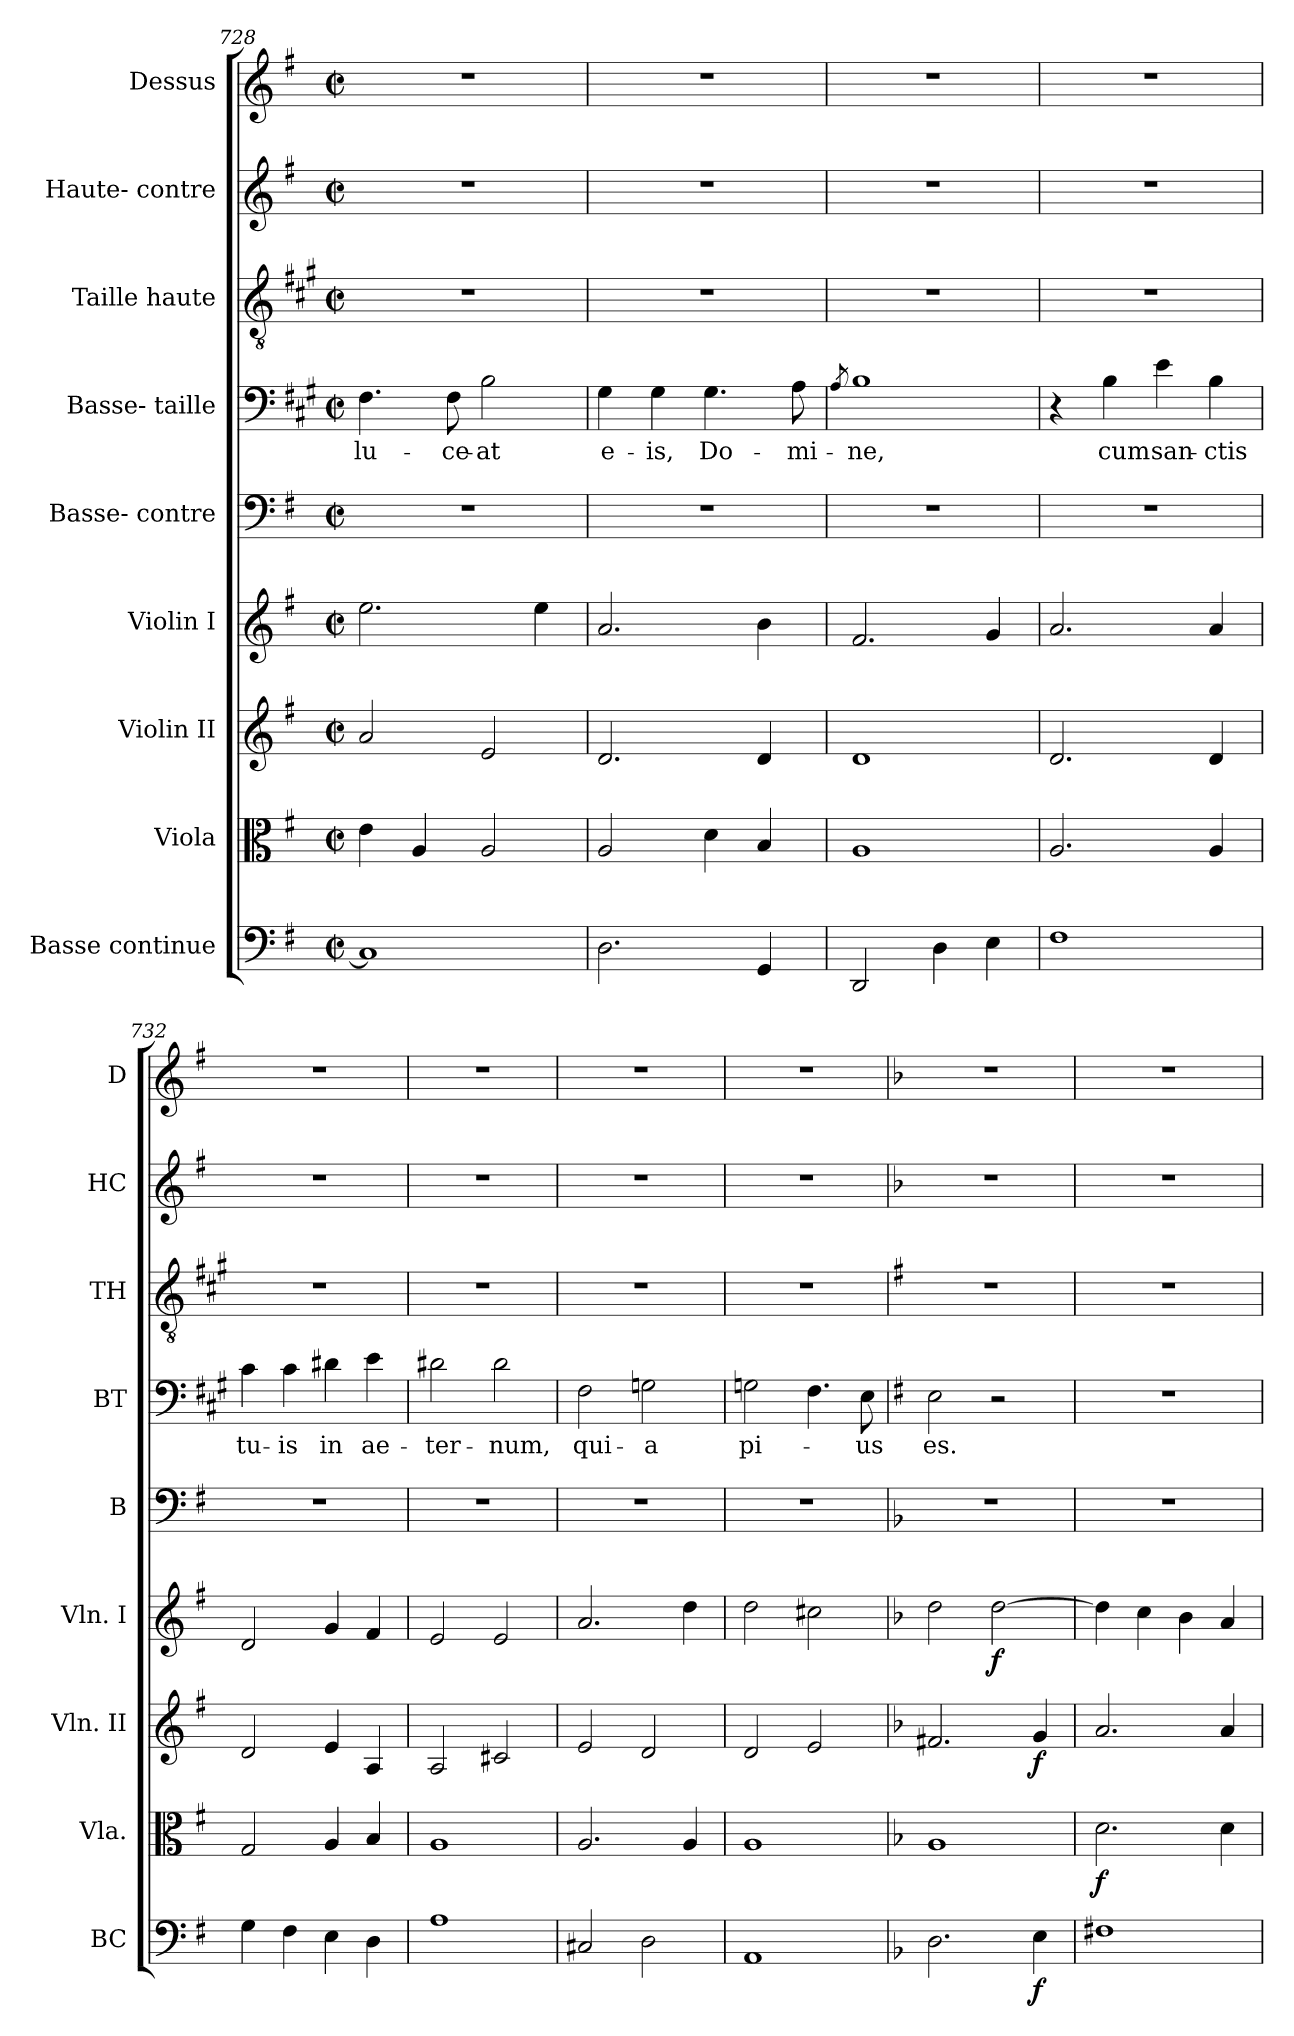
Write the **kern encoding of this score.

**kern	**dynam	**kern	**dynam	**kern	**dynam	**kern	**dynam	**kern	**kern	**text	**kern	**kern	**kern
*part9	*part9	*part8	*part8	*part7	*part7	*part6	*part6	*part5	*part4	*part4	*part3	*part2	*part1
*staff9	*staff9	*staff8	*staff8	*staff7	*staff7	*staff6	*staff6	*staff5	*staff4	*staff4	*staff3	*staff2	*staff1
*I"Basse  continue	*	*I"Viola	*	*I"Violin II	*	*I"Violin I	*	*I"Basse- contre	*I"Basse- taille	*	*I"Taille haute	*I"Haute- contre	*I"Dessus
*I'BC	*	*I'Vla.	*	*I'Vln. II	*	*I'Vln. I	*	*I'B	*I'BT	*	*I'TH	*I'HC	*I'D
*clefF4	*	*clefC3	*	*clefG2	*	*clefG2	*	*clefF4	*clefF4	*	*clefGv2	*clefG2	*clefG2
*	*	*	*	*	*	*	*	*	*ITrd1c2	*	*ITrd1c2	*	*
*k[f#]	*	*k[f#]	*	*k[f#]	*	*k[f#]	*	*k[f#]	*k[f#]	*	*k[f#]	*k[f#]	*k[f#]
*G:	*	*G:	*	*G:	*	*G:	*	*G:	*G:	*	*G:	*G:	*G:
*M2/2	*	*M2/2	*	*M2/2	*	*M2/2	*	*M2/2	*M2/2	*	*M2/2	*M2/2	*M2/2
*met(c|)	*	*met(c|)	*	*met(c|)	*	*met(c|)	*	*met(c|)	*met(c|)	*	*met(c|)	*met(c|)	*met(c|)
=728	=728	=728	=728	=728	=728	=728	=728	=728	=728	=728	=728	=728	=728
!	!	!	!	!	!	!	!	!	!	!LO:LY:b	!	!	!
1C#]	.	4e\	.	2a/	.	2.ee\	.	1r	4.E\	lu-	1r	1r	1r
.	.	4A/	.	.	.	.	.	.	.	.	.	.	.
!	!	!	!	!	!	!	!	!	!	!LO:LY:b	!	!	!
.	.	.	.	.	.	.	.	.	8E\	-ce-	.	.	.
!	!	!	!	!	!	!	!	!	!	!LO:LY:b	!	!	!
.	.	2A/	.	2e/	.	.	.	.	2A\	-at	.	.	.
.	.	.	.	.	.	4ee\	.	.	.	.	.	.	.
!!LO:LB:g=z
=729	=729	=729	=729	=729	=729	=729	=729	=729	=729	=729	=729	=729	=729
!	!	!	!	!	!	!	!	!	!	!LO:LY:b	!	!	!
2.D\	.	2A/	.	2.d/	.	2.a/	.	1r	4F#>\	e-	1r	1r	1r
!	!	!	!	!	!	!	!	!	!	!LO:LY:b	!	!	!
.	.	.	.	.	.	.	.	.	4F#\	-is,	.	.	.
!	!	!	!	!	!	!	!	!	!	!LO:LY:b	!	!	!
.	.	4d\	.	.	.	.	.	.	4.F#\	Do-	.	.	.
4GG/	.	4B/	.	4d/	.	4b\	.	.	.	.	.	.	.
!	!	!	!	!	!	!	!	!	!	!LO:LY:b	!	!	!
.	.	.	.	.	.	.	.	.	8G\	-mi-	.	.	.
=730	=730	=730	=730	=730	=730	=730	=730	=730	=730	=730	=730	=730	=730
.	.	.	.	.	.	.	.	.	8qG/	.	.	.	.
!	!	!	!	!	!	!	!	!	!	!LO:LY:b	!	!	!
2DD/	.	1A	.	1d	.	2.f#/	.	1r	1A	-ne,	1r	1r	1r
4D\	.	.	.	.	.	.	.	.	.	.	.	.	.
4E\	.	.	.	.	.	4g/	.	.	.	.	.	.	.
=731	=731	=731	=731	=731	=731	=731	=731	=731	=731	=731	=731	=731	=731
1F#	.	2.A/	.	2.d/	.	2.a/	.	1r	4r	.	1r	1r	1r
!	!	!	!	!	!	!	!	!	!	!LO:LY:b	!	!	!
.	.	.	.	.	.	.	.	.	4A\	cum	.	.	.
!	!	!	!	!	!	!	!	!	!	!LO:LY:b	!	!	!
.	.	.	.	.	.	.	.	.	4d\	san-	.	.	.
!	!	!	!	!	!	!	!	!	!	!LO:LY:b	!	!	!
.	.	4A/	.	4d/	.	4a/	.	.	4A\	-ctis	.	.	.
=732	=732	=732	=732	=732	=732	=732	=732	=732	=732	=732	=732	=732	=732
!	!	!	!	!	!	!	!	!	!	!LO:LY:b	!	!	!
4G\	.	2G/	.	2d/	.	2d/	.	1r	4B\	tu-	1r	1r	1r
!	!	!	!	!	!	!	!	!	!	!LO:LY:b	!	!	!
4F#\	.	.	.	.	.	.	.	.	4B\	-is	.	.	.
!	!	!	!	!	!	!	!	!	!	!LO:LY:b	!	!	!
4E\	.	4A/	.	4e/	.	4g/	.	.	4c#X\	in	.	.	.
!	!	!	!	!	!	!	!	!	!	!LO:LY:b	!	!	!
4D\	.	4B/	.	4A/	.	4f#/	.	.	4d\	ae-	.	.	.
=733	=733	=733	=733	=733	=733	=733	=733	=733	=733	=733	=733	=733	=733
!	!	!	!	!	!	!	!	!	!	!LO:LY:b	!	!	!
1A	.	1A	.	2A/	.	2e/	.	1r	2c#X\	-ter-	1r	1r	1r
!	!	!	!	!	!	!	!	!	!	!LO:LY:b	!	!	!
.	.	.	.	2c#X/	.	2e/	.	.	2c#\	-num,	.	.	.
=734	=734	=734	=734	=734	=734	=734	=734	=734	=734	=734	=734	=734	=734
!	!	!	!	!	!	!	!	!	!	!LO:LY:b	!	!	!
2C#X/	.	2.A/	.	2e/	.	2.a/	.	1r	2E\	qui-	1r	1r	1r
!	!	!	!	!	!	!	!	!	!	!LO:LY:b	!	!	!
2D\	.	.	.	2d/	.	.	.	.	2Fn\	-a	.	.	.
.	.	4A/	.	.	.	4dd\	.	.	.	.	.	.	.
=735	=735	=735	=735	=735	=735	=735	=735	=735	=735	=735	=735	=735	=735
!	!	!	!	!	!	!	!	!	!	!LO:LY:b	!	!	!
1AA	.	1A	.	2d/	.	2dd\	.	1r	2Fn\	pi-	1r	1r	1r
.	.	.	.	2e/	.	2cc#X>\	.	.	4.E>\	.	.	.	.
!	!	!	!	!	!	!	!	!	!	!LO:LY:b	!	!	!
.	.	.	.	.	.	.	.	.	8D\	-us	.	.	.
!!LO:PB:g=z
=736	=736	=736	=736	=736	=736	=736	=736	=736	=736	=736	=736	=736	=736
*k[b-]	*	*k[b-]	*	*k[b-]	*	*k[b-]	*	*k[b-]	*k[b-]	*	*k[b-]	*k[b-]	*k[b-]
*F:	*	*F:	*	*F:	*	*F:	*	*F:	*F:	*	*F:	*F:	*F:
!	!	!	!	!	!	!	!	!	!	!LO:LY:b	!	!	!
2.D\	.	1A	.	2.f#X/	.	2dd\	.	1r	2D\	es.	1r	1r	1r
!	!	!	!	!	!	!	!LO:DY:b	!	!	!	!	!	!
.	.	.	.	.	.	[2dd\	f	.	2r	.	.	.	.
!	!LO:DY:b	!	!	!	!LO:DY:b	!	!	!	!	!	!	!	!
4E\	f	.	.	4g/	f	.	.	.	.	.	.	.	.
=737	=737	=737	=737	=737	=737	=737	=737	=737	=737	=737	=737	=737	=737
!	!	!	!LO:DY:b	!	!	!	!	!	!	!	!	!	!
1F#X	.	2.d\	f	2.a/	.	4dd\]	.	1r	1r	.	1r	1r	1r
.	.	.	.	.	.	4cc\	.	.	.	.	.	.	.
.	.	.	.	.	.	4b-\	.	.	.	.	.	.	.
.	.	4d\	.	4a/	.	4a/	.	.	.	.	.	.	.
=	=	=	=	=	=	=	=	=	=	=	=	=	=
*-	*-	*-	*-	*-	*-	*-	*-	*-	*-	*-	*-	*-	*-
